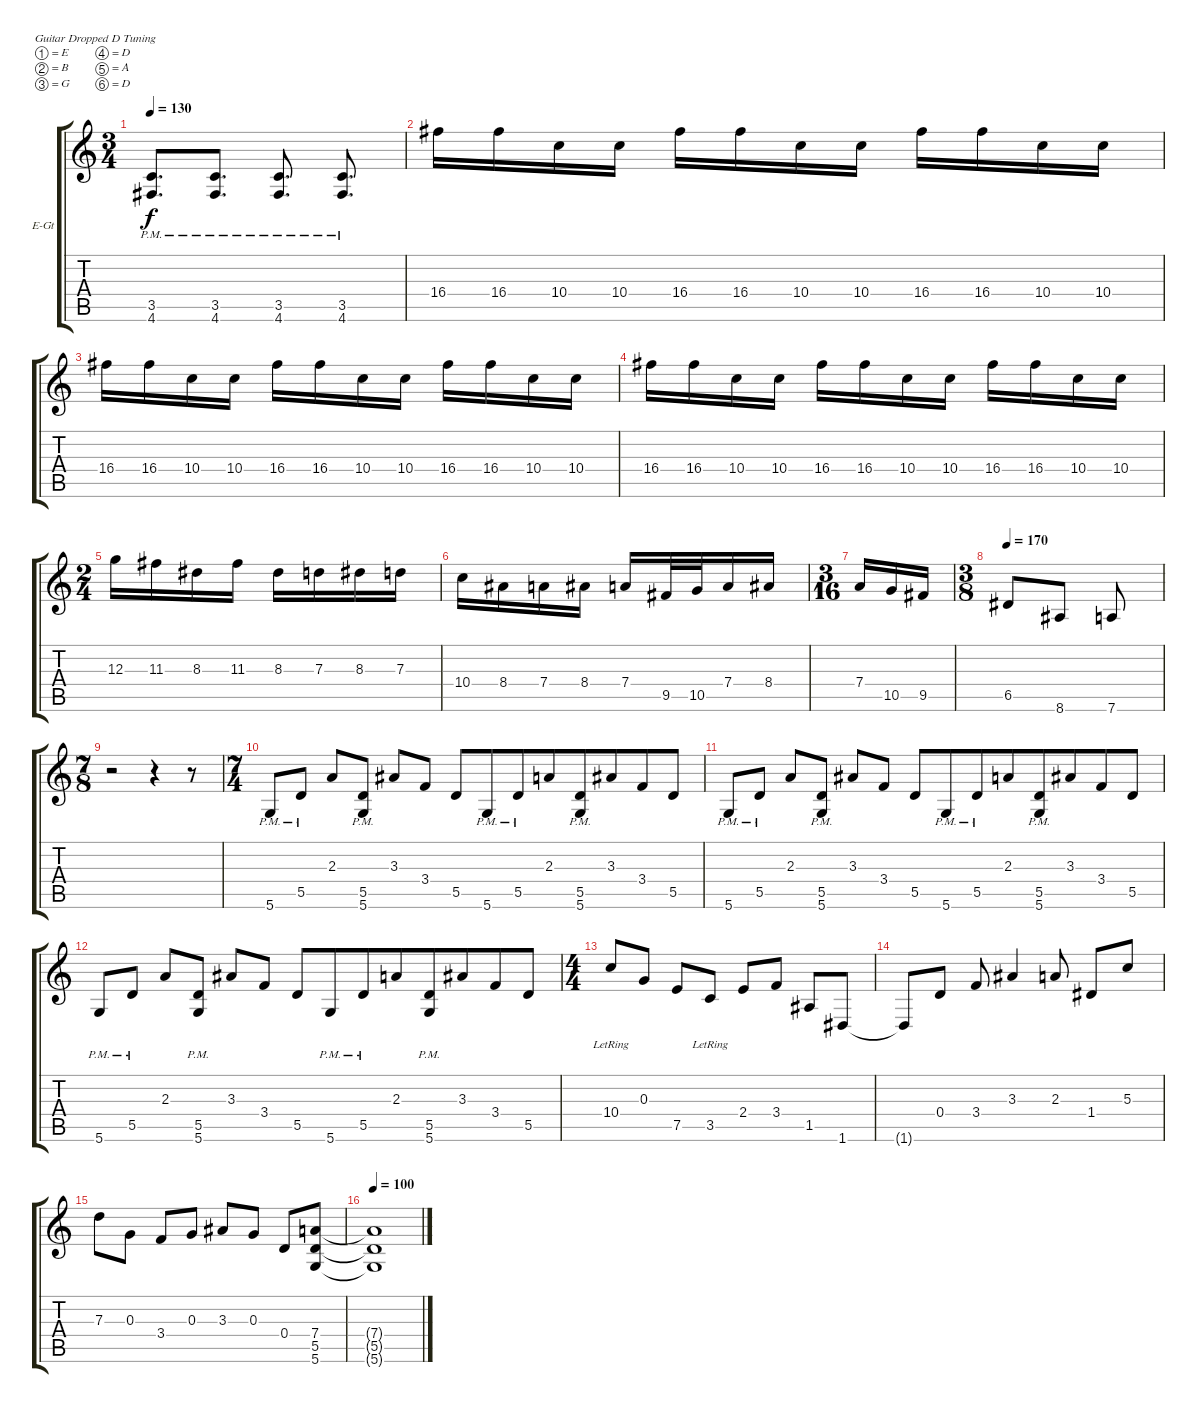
\bracketExtendMode groupsimilarinstruments
\firstSystemTrackNameOrientation horizontal
\otherSystemsTrackNameOrientation horizontal
\track ("Dusty" "E-Gt") {instrument overdrivenguitar}
\staff {score tabs}
\tuning (E4 B3 G3 D3 A2 D2)
\ts (3 4)
\tempo 130
\clef g2
\ks c
(3.5{pm} 4.6{pm}).8{d dy f} (3.5{pm} 4.6{pm}).8{d} (3.5{pm} 4.6{pm}).8{d} (3.5{pm} 4.6{pm}).8{d} |
16.4.16 16.4.16 10.4.16 10.4.16 16.4.16 16.4.16 10.4.16 10.4.16 16.4.16 16.4.16 10.4.16 10.4.16 |
16.4.16 16.4.16 10.4.16 10.4.16 16.4.16 16.4.16 10.4.16 10.4.16 16.4.16 16.4.16 10.4.16 10.4.16 |
16.4.16 16.4.16 10.4.16 10.4.16 16.4.16 16.4.16 10.4.16 10.4.16 16.4.16 16.4.16 10.4.16 10.4.16 |
\ts (2 4)
\beaming (8 2 2 2 2)
12.3.16 11.3.16 8.3.16 11.3.16 8.3.16 7.3.16 8.3.16 7.3.16 |
10.4.16 8.4.16 7.4.16 8.4.16 7.4.16 9.5.32 10.5.32 7.4.16 8.4.16 |
\ts (3 16)
\beaming (8 2 2 2 2)
7.4.16 10.5.16 9.5.16 |
\ts (3 8)
\beaming (8 2 2 2 2)
\tempo 170
6.5.8 8.6.8 7.6.8 |
\ts (7 8)
\beaming (8 2 2 2 2)
r.2 r.4 r.8 |
\ts (7 4)
\beaming (8 2 2 2 8)
5.6{pm}.8 5.5{pm}.8 2.3.8 (5.5{pm} 5.6{pm}).8 3.3.8 3.4.8 5.5.8 5.6{pm}.8 5.5{pm}.8 2.3.8 (5.5{pm} 5.6{pm}).8 3.3.8 3.4.8 5.5.8 |
5.6{pm}.8 5.5{pm}.8 2.3.8 (5.5{pm} 5.6{pm}).8 3.3.8 3.4.8 5.5.8 5.6{pm}.8 5.5{pm}.8 2.3.8 (5.5{pm} 5.6{pm}).8 3.3.8 3.4.8 5.5.8 |
5.6{pm}.8 5.5{pm}.8 2.3.8 (5.5{pm} 5.6{pm}).8 3.3.8 3.4.8 5.5.8 5.6{pm}.8 5.5{pm}.8 2.3.8 (5.5{pm} 5.6{pm}).8 3.3.8 3.4.8 5.5.8 |
\ts (4 4)
\beaming (8 2 2 2 2)
10.4{lr}.8 0.3.8 7.5.8 3.5{lr}.8 2.4.8 3.4.8 1.5.8 1.6.8 |
1.6{t}.8 0.4.8 3.4.8 3.3.4 2.3.8 1.4.8 5.3.8 |
7.3.8 0.3.8 3.4.8 0.3.8 3.3.8 0.3.8 0.4.8 (7.4 5.5 5.6).8 |
\tempo 100
(7.4{t} 5.5{t} 5.6{t}).1
